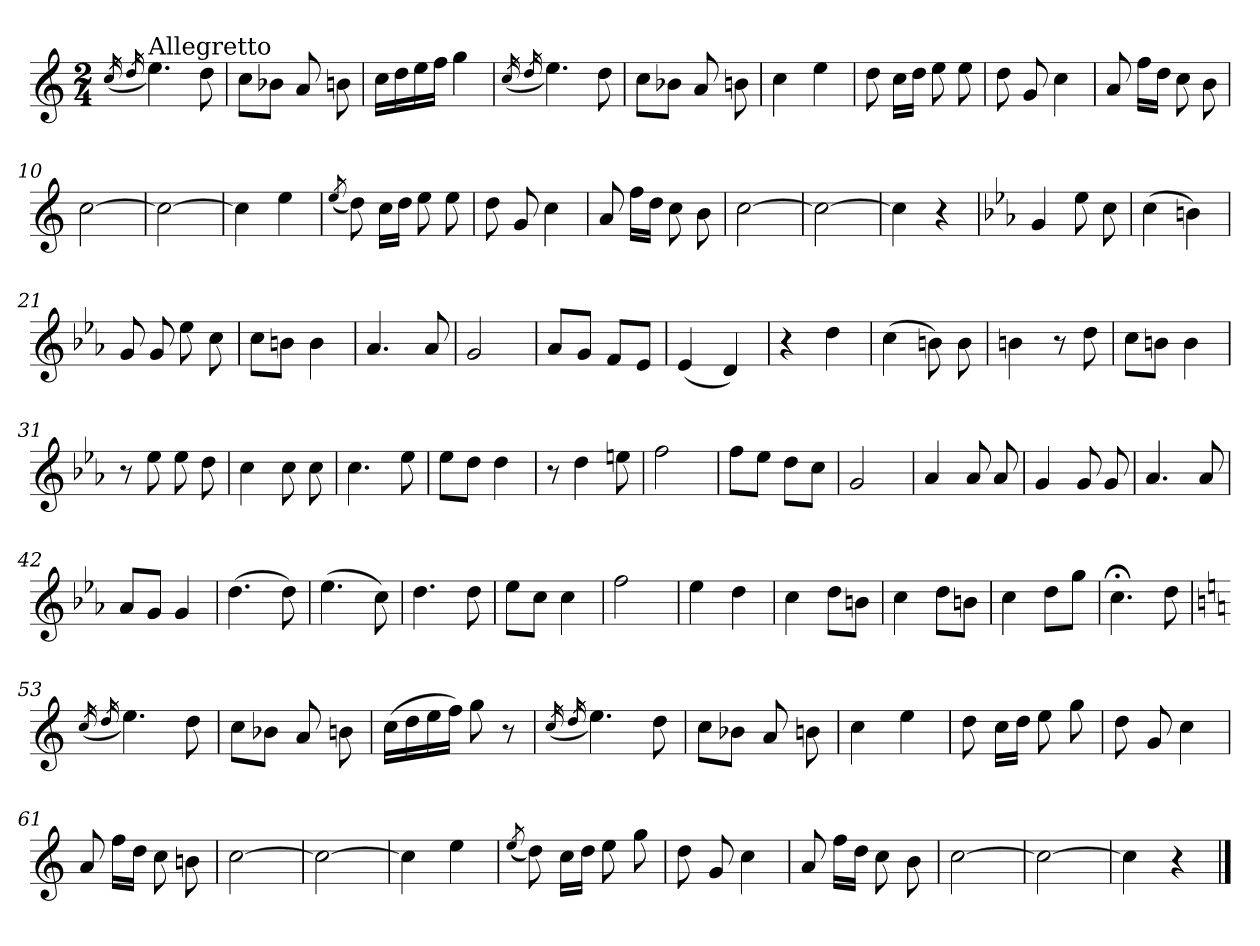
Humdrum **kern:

**kern
*part1
*staff1
*clefG2
*k[]
*C:
*M2/4
=1
(<16qcc/
16qdd/
!LO:TX:a:t=Allegretto
4.ee\)
8dd\
=2
8cc\L
8b-X\J
8a/
8bn\
=3
16cc\LL
16dd\
16ee\
16ff\JJ
4gg\
=4
(<16qcc/
16qdd/
4.ee\)
8dd\
=5
8cc\L
8b-X\J
8a/
8bn\
=6
4cc\
4ee\
=7
8dd\
16cc\LL
16dd\JJ
8ee\
8ee\
=8
8dd\
8g/
4cc\
!!LO:LB:g=z
=9
8a/
16ff\LL
16dd\JJ
8cc\
8b\
=10
[2cc\
=11
2cc\_
=12
4cc\]
4ee\
=13
(<8qee/
8dd\)
16cc\LL
16dd\JJ
8ee\
8ee\
=14
8dd\
8g/
4cc\
=15
8a/
16ff\LL
16dd\JJ
8cc\
8b\
=16
[2cc\
=17
2cc\_
=18
4cc\]
4r
=19
*k[b-e-a-]
4g/
8ee-\
8cc\
=20
(>4cc\
4bn\)
=21
8g/
8g/
8ee-\
8cc\
=22
8cc\L
8bn\J
4b\
=23
4.a-/
8a-/
=24
2g/
=25
8a-/L
8g/J
8f/L
8e-/J
=26
(<4e-/
4d/)
=27
4r
4dd\
=28
(>4cc\
8bn\)
8b\
!!LO:LB:g=z
=29
4bn\
8r
8dd\
=30
8cc\L
8bn\J
4b\
=31
8r
8ee-\
8ee-\
8dd\
=32
4cc\
8cc\
8cc\
=33
4.cc\
8ee-\
=34
8ee-\L
8dd\J
4dd\
=35
8r
4dd\
8een\
=36
2ff\
=37
8ff\L
8ee-\J
8dd\L
8cc\J
=38
2g/
!!LO:LB:g=z
=39
4a-/
8a-/
8a-/
=40
4g/
8g/
8g/
=41
4.a-/
8a-/
=42
8a-/L
8g/J
4g/
=43
(>4.dd\
8dd\)
=44
(>4.ee-\
8cc\)
=45
4.dd\
8dd\
=46
8ee-\L
8cc\J
4cc\
=47
2ff\
=48
4ee-\
4dd\
!!LO:LB:g=z
=49
4cc\
8dd\L
8bn\J
=50
4cc\
8dd\L
8bn\J
=51
4cc\
8dd\L
8gg\J
=52
4.cc;<\
8dd\
=53
*k[]
(<16qcc/
16qdd/
4.ee\)
8dd\
=54
8cc\L
8b-X\J
8a/
8bn\
=55
(>16cc\LL
16dd\
16ee\
16ff\JJ)
8gg\
8r
=56
(<16qcc/
16qdd/
4.ee\)
8dd\
!!LO:LB:g=z
=57
8cc\L
8b-X\J
8a/
8bn\
=58
4cc\
4ee\
=59
8dd\
16cc\LL
16dd\JJ
8ee\
8gg\
=60
8dd\
8g/
4cc\
=61
8a/
16ff\LL
16dd\JJ
8cc\
8bn\
=62
[2cc\
=63
2cc\_
=64
4cc\]
4ee\
=65
(<8qee/
8dd\)
16cc\LL
16dd\JJ
8ee\
8gg\
=66
8dd\
8g/
4cc\
!!LO:LB:g=z
=67
8a/
16ff\LL
16dd\JJ
8cc\
8b\
=68
[2cc\
=69
2cc\_
=70
4cc\]
4r
==
*-
